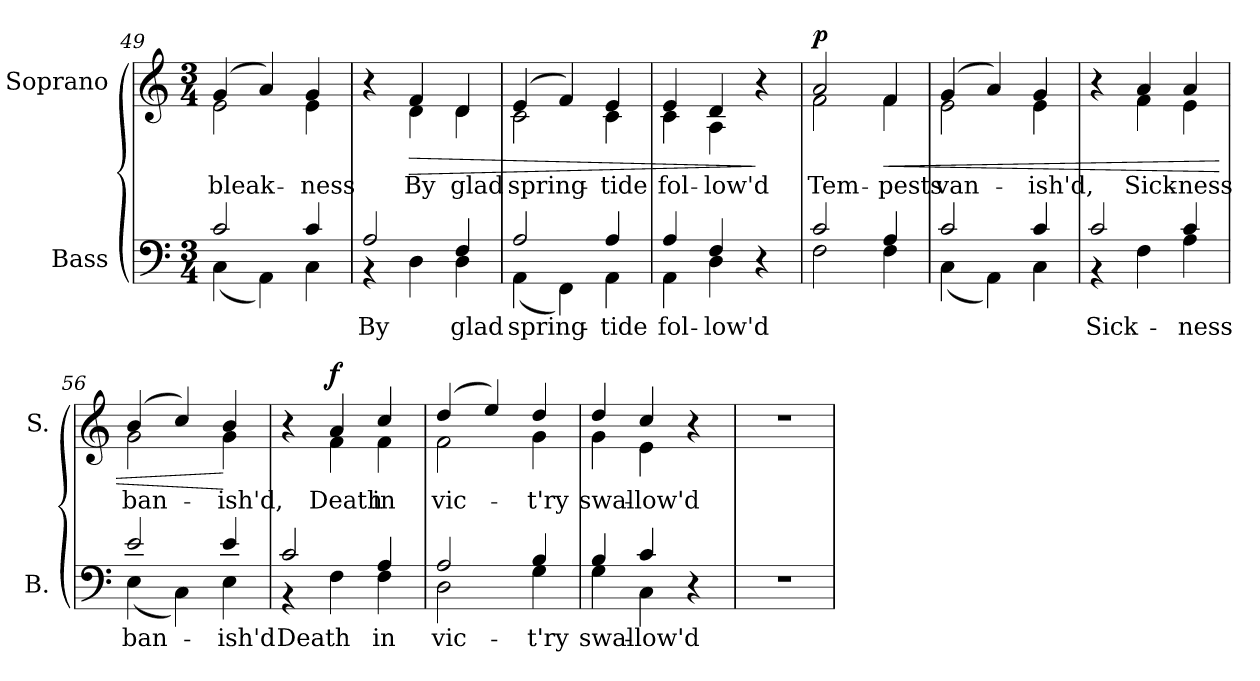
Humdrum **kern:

**kern	**text	**kern	**text	**dynam
*part2	*part2	*part1	*part1	*part1
*staff2	*staff2	*staff1	*staff1	*staff1
*I"Bass	*	*I"Soprano	*	*
*I'B.	*	*I'S.	*	*
*clefF4	*	*clefG2	*	*
*k[]	*	*k[]	*	*
*C:	*	*C:	*	*
*M3/4	*	*M3/4	*	*
=49	=49	=49	=49	=49
*^	*	*	*	*
!	!	!	!	!LO:LY:b:color=#000000	!
*	*	*	*^	*	*
2ci/	(4Ci\	.	(4gi/	2ei\	bleak-	.
.	4AAi\)	.	4ai/)	.	.	.
!	!	!	!	!	!LO:LY:b:color=#000000	!
4ci/	4Ci\	.	4gi/	4ei\	-ness	.
=50	=50	=50	=50	=50	=50	=50
!	!	!LO:LY:a:color=#000000	!	!	!	!
2Ai/	4r	By	4r	4ryy	.	.
!	!	!	!	!	!LO:LY:b:color=#000000	!LO:HP:b
.	4Di\	.	4fi/	4di\	By	>
!	!	!LO:LY:a:color=#000000	!	!	!	!
!	!	!	!	!	!LO:LY:b:color=#000000	!
4Fi/	4Di\	glad	4di/	4di\	glad	.
=51	=51	=51	=51	=51	=51	=51
!	!	!LO:LY:a:color=#000000	!	!	!	!
!	!	!	!	!	!LO:LY:b:color=#000000	!
2Ai/	(4AAi\	spring-	(4ei/	2ci\	spring-	.
.	4FFi\)	.	4fi/)	.	.	.
!	!	!LO:LY:a:color=#000000	!	!	!	!
!	!	!	!	!	!LO:LY:b:color=#000000	!
4Ai/	4AAi\	-tide	4ei/	4ci\	-tide	.
=52	=52	=52	=52	=52	=52	=52
!	!	!LO:LY:a:color=#000000	!	!	!	!
!	!	!	!	!	!LO:LY:b:color=#000000	!
4Ai/	4AAi\	fol-	4ei/	4ci\	fol-	.
!	!	!LO:LY:a:color=#000000	!	!	!	!
!	!	!	!	!	!LO:LY:b:color=#000000	!
4Fi/	4Di\	-low'd	4di/	4Ai\	-low'd	.
4ryy	4r	.	4r	4ryy	.	]
!!LO:LB:g=z	!!
=53	=53	=53	=53	=53	=53	=53
!	!	!	!	!	!LO:LY:b:color=#000000	!
2ci/	2Fi\	.	2ai/	2fi\	Tem-	p
!	!	!	!	!	!LO:LY:b:color=#000000	!LO:HP:b
4Ai/	4Fi\	.	4fi/	4fi\	-pests	<
=54	=54	=54	=54	=54	=54	=54
!	!	!	!	!	!LO:LY:b:color=#000000	!
2ci/	(4Ci\	.	(4gi/	2ei\	van-	.
.	4AAi\)	.	4ai/)	.	.	.
!	!	!	!	!	!LO:LY:b:color=#000000	!
4ci/	4Ci\	.	4gi/	4ei\	-ish'd,	.
=55	=55	=55	=55	=55	=55	=55
!	!	!LO:LY:a:color=#000000	!	!	!	!
2ci/	4r	Sick-	4r	4ryy	.	.
!	!	!	!	!	!LO:LY:b:color=#000000	!
.	4Fi\	.	4ai/	4fi\	Sick-	.
!	!	!LO:LY:a:color=#000000	!	!	!	!
!	!	!	!	!	!LO:LY:b:color=#000000	!
4ci/	4Ai\	-ness	4ai/	4ei\	-ness	.
=56	=56	=56	=56	=56	=56	=56
!	!	!LO:LY:a:color=#000000	!	!	!	!
!	!	!	!	!	!LO:LY:b:color=#000000	!
2ei/	(4Ei\	ban-	(4bi/	2gi\	ban-	.
.	4Ci\)	.	4cci/)	.	.	.
!	!	!LO:LY:a:color=#000000	!	!	!	!
!	!	!	!	!	!LO:LY:b:color=#000000	!
4ei/	4Ei\	-ish'd	4bi/	4gi\	-ish'd,	[
=57	=57	=57	=57	=57	=57	=57
!	!	!LO:LY:a:color=#000000	!	!	!	!
2ci/	4r	Death	4r	4ryy	.	.
!	!	!	!	!	!LO:LY:b:color=#000000	!
.	4Fi\	.	4ai/	4fi\	Death	f
!	!	!LO:LY:a:color=#000000	!	!	!	!
!	!	!	!	!	!LO:LY:b:color=#000000	!
4Ai/	4Fi\	in	4cci/	4fi\	in	.
=58	=58	=58	=58	=58	=58	=58
!	!	!LO:LY:a:color=#000000	!	!	!	!
!	!	!	!	!	!LO:LY:b:color=#000000	!
2Ai/	2Di\	vic-	(4ddi/	2fi\	vic-	.
.	.	.	4eei/)	.	.	.
!	!	!LO:LY:a:color=#000000	!	!	!	!
!	!	!	!	!	!LO:LY:b:color=#000000	!
4Bi/	4Gi\	-t'ry	4ddi/	4gi\	-t'ry	.
=59	=59	=59	=59	=59	=59	=59
!	!	!LO:LY:a:color=#000000	!	!	!	!
!	!	!	!	!	!LO:LY:b:color=#000000	!
4Bi/	4Gi\	swal-	4ddi/	4gi\	swal-	.
!	!	!LO:LY:a:color=#000000	!	!	!	!
!	!	!	!	!	!LO:LY:b:color=#000000	!
4ci/	4Ci\	-low'd	4cci/	4ei\	-low'd	.
4r	4ryy	.	4r	4ryy	.	.
=60	=60	=60	=60	=60	=60	=60
!LO:N:vis=1	!	!	!LO:N:vis=1	!	!	!
*v	*v	*	*	*	*	*
*	*	*v	*v	*	*
2.r	.	2.r	.	.
=	=	=	=	=
*-	*-	*-	*-	*-
